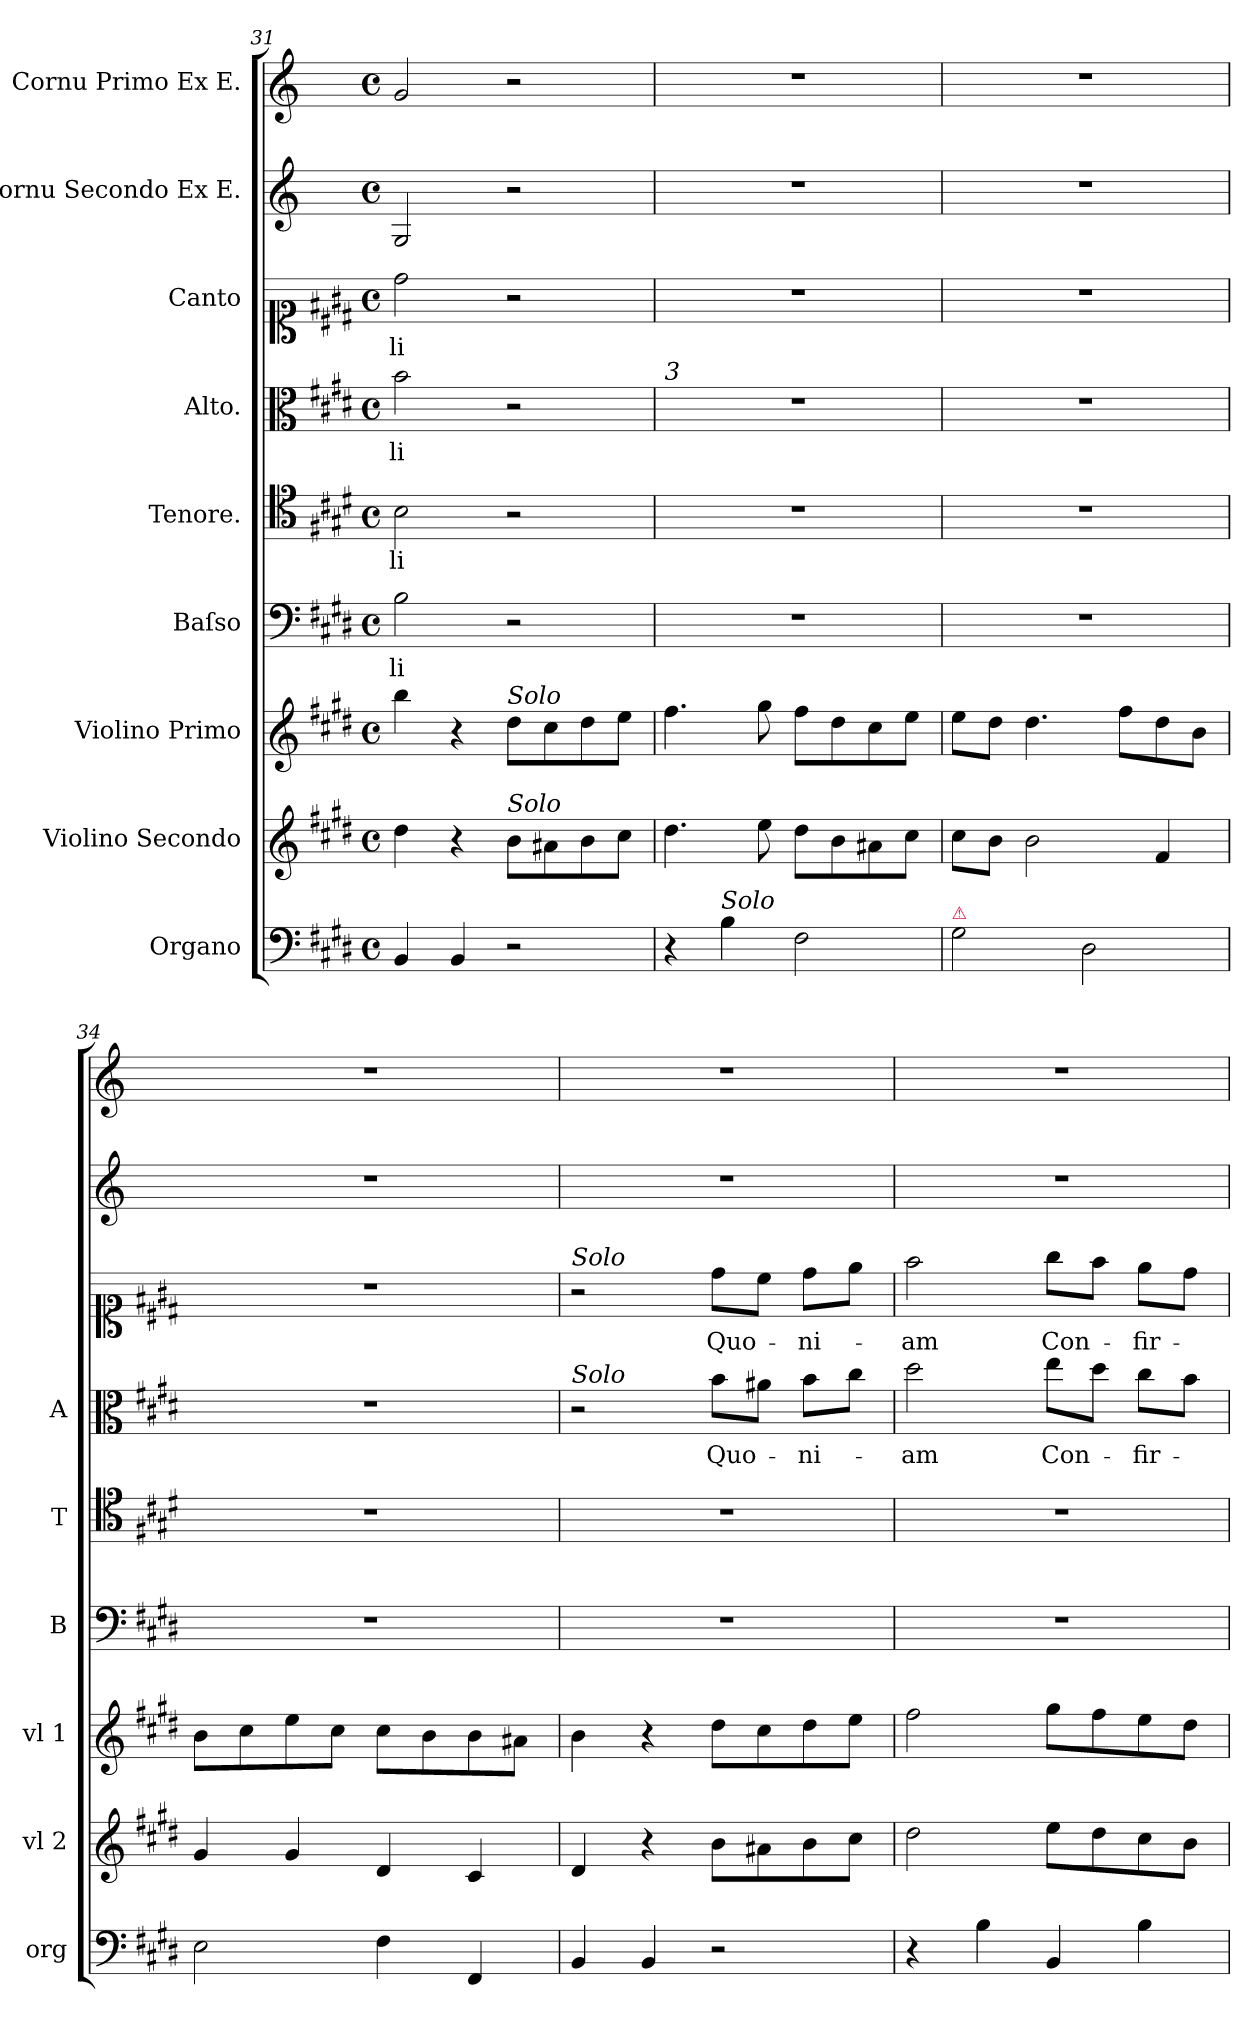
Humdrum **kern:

**kern	**kern	**kern	**kern	**text	**kern	**text	**kern	**text	**kern	**text	**kern	**kern
*part9	*part8	*part7	*part6	*part6	*part5	*part5	*part4	*part4	*part3	*part3	*part2	*part1
*staff9	*staff8	*staff7	*staff6	*staff6	*staff5	*staff5	*staff4	*staff4	*staff3	*staff3	*staff2	*staff1
*I"Organo	*I"Violino Secondo	*I"Violino Primo	*I"Baſso	*	*I"Tenore.	*	*I"Alto.	*	*I"Canto	*	*I"Cornu Secondo Ex E.	*I"Cornu Primo Ex E.
*I'org	*I'vl 2	*I'vl 1	*I'B	*	*I'T	*	*I'A	*	*	*	*	*
*clefF4	*clefG2	*clefG2	*clefF4	*	*clefC4	*	*clefC3	*	*clefC1	*	*clefG2	*clefG2
*	*	*	*	*	*	*	*	*	*	*	*ITrd-2c-4	*ITrd-2c-4
*k[f#c#g#d#]	*k[f#c#g#d#]	*k[f#c#g#d#]	*k[f#c#g#d#]	*	*k[f#c#g#d#]	*	*k[f#c#g#d#]	*	*k[f#c#g#d#]	*	*k[f#c#g#d#]	*k[f#c#g#d#]
*E:	*E:	*E:	*E:	*	*E:	*	*E:	*	*E:	*	*E:	*E:
*M4/4	*M4/4	*M4/4	*M4/4	*	*M4/4	*	*M4/4	*	*M4/4	*	*M4/4	*M4/4
*met(c)	*met(c)	*met(c)	*met(c)	*	*met(c)	*	*met(c)	*	*met(c)	*	*met(c)	*met(c)
=31	=31	=31	=31	=31	=31	=31	=31	=31	=31	=31	=31	=31
!	!	!	!	!LO:LY:i	!	!LO:LY:i	!	!	!	!LO:LY:i	!	!
4BB/	4dd#\	4bb\	2B\	-li	2B\	-li	2b\	-li	2dd#\	-li	2B/	2b/
4BB/	4r	4r	.	.	.	.	.	.	.	.	.	.
!	!	!LO:TX:a:i:t=Solo	!	!	!	!	!	!	!	!	!	!
!	!LO:TX:a:i:t=Solo	!	!	!	!	!	!	!	!	!	!	!
2r	8b\L	8dd#\L	2r	.	2r	.	2r	.	2r	.	2r	2r
.	8a#X\	8cc#\	.	.	.	.	.	.	.	.	.	.
.	8b\	8dd#\	.	.	.	.	.	.	.	.	.	.
.	8cc#\J	8ee\J	.	.	.	.	.	.	.	.	.	.
=32	=32	=32	=32	=32	=32	=32	=32	=32	=32	=32	=32	=32
!	!	!	!	!	!	!	!LO:TX:a:i:t=3	!	!	!	!	!
4r	4.dd#\	4.ff#\	1r	.	1r	.	1r	.	1r	.	1r	1r
!LO:TX:a:i:t=Solo	!	!	!	!	!	!	!	!	!	!	!	!
4B\	.	.	.	.	.	.	.	.	.	.	.	.
.	8ee\	8gg#\	.	.	.	.	.	.	.	.	.	.
2F#\	8dd#\L	8ff#\L	.	.	.	.	.	.	.	.	.	.
.	8b\	8dd#\	.	.	.	.	.	.	.	.	.	.
.	8a#X\	8cc#\	.	.	.	.	.	.	.	.	.	.
.	8cc#\J	8ee\J	.	.	.	.	.	.	.	.	.	.
=33	=33	=33	=33	=33	=33	=33	=33	=33	=33	=33	=33	=33
!LO:TX:a:color=crimson:t=⚠	!	!	!	!	!	!	!	!	!	!	!	!
2G#\	8cc#\L	8ee\L	1r	.	1r	.	1r	.	1r	.	1r	1r
.	8b\J	8dd#\J	.	.	.	.	.	.	.	.	.	.
.	2b\	4.dd#\	.	.	.	.	.	.	.	.	.	.
2D#\	.	.	.	.	.	.	.	.	.	.	.	.
.	.	8ff#\L	.	.	.	.	.	.	.	.	.	.
.	4f#/	8dd#\	.	.	.	.	.	.	.	.	.	.
.	.	8b\J	.	.	.	.	.	.	.	.	.	.
=34	=34	=34	=34	=34	=34	=34	=34	=34	=34	=34	=34	=34
2E\	4g#/	8b\L	1r	.	1r	.	1r	.	1r	.	1r	1r
.	.	8cc#\	.	.	.	.	.	.	.	.	.	.
.	4g#/	8ee\	.	.	.	.	.	.	.	.	.	.
.	.	8cc#\J	.	.	.	.	.	.	.	.	.	.
4F#\	4d#/	8cc#\L	.	.	.	.	.	.	.	.	.	.
.	.	8b\	.	.	.	.	.	.	.	.	.	.
4FF#/	4c#/	8b\	.	.	.	.	.	.	.	.	.	.
.	.	8a#X\J	.	.	.	.	.	.	.	.	.	.
=35	=35	=35	=35	=35	=35	=35	=35	=35	=35	=35	=35	=35
!	!	!	!	!	!	!	!	!	!LO:TX:a:i:t=Solo	!	!	!
!	!	!	!	!	!	!	!LO:TX:a:i:t=Solo	!	!	!	!	!
4BB/	4d#/	4b\	1r	.	1r	.	2r	.	2r	.	1r	1r
4BB/	4r	4r	.	.	.	.	.	.	.	.	.	.
2r	8b\L	8dd#\L	.	.	.	.	8b\L	Quo-	8dd#\L	Quo-	.	.
.	8a#X\	8cc#\	.	.	.	.	8a#X\J	.	8cc#\J	.	.	.
.	8b\	8dd#\	.	.	.	.	8b\L	-ni-	8dd#\L	-ni-	.	.
.	8cc#\J	8ee\J	.	.	.	.	8cc#\J	.	8ee\J	.	.	.
=36	=36	=36	=36	=36	=36	=36	=36	=36	=36	=36	=36	=36
4r	2dd#\	2ff#\	1r	.	1r	.	2dd#\	-am	2ff#\	-am	1r	1r
4B\	.	.	.	.	.	.	.	.	.	.	.	.
4BB/	8ee\L	8gg#\L	.	.	.	.	8ee\L	Con-	8gg#\L	Con-	.	.
.	8dd#\	8ff#\	.	.	.	.	8dd#\J	.	8ff#\J	.	.	.
4B\	8cc#\	8ee\	.	.	.	.	8cc#\L	-fir-	8ee\L	-fir-	.	.
.	8b\J	8dd#\J	.	.	.	.	8b\J	.	8dd#\J	.	.	.
=	=	=	=	=	=	=	=	=	=	=	=	=
*-	*-	*-	*-	*-	*-	*-	*-	*-	*-	*-	*-	*-
